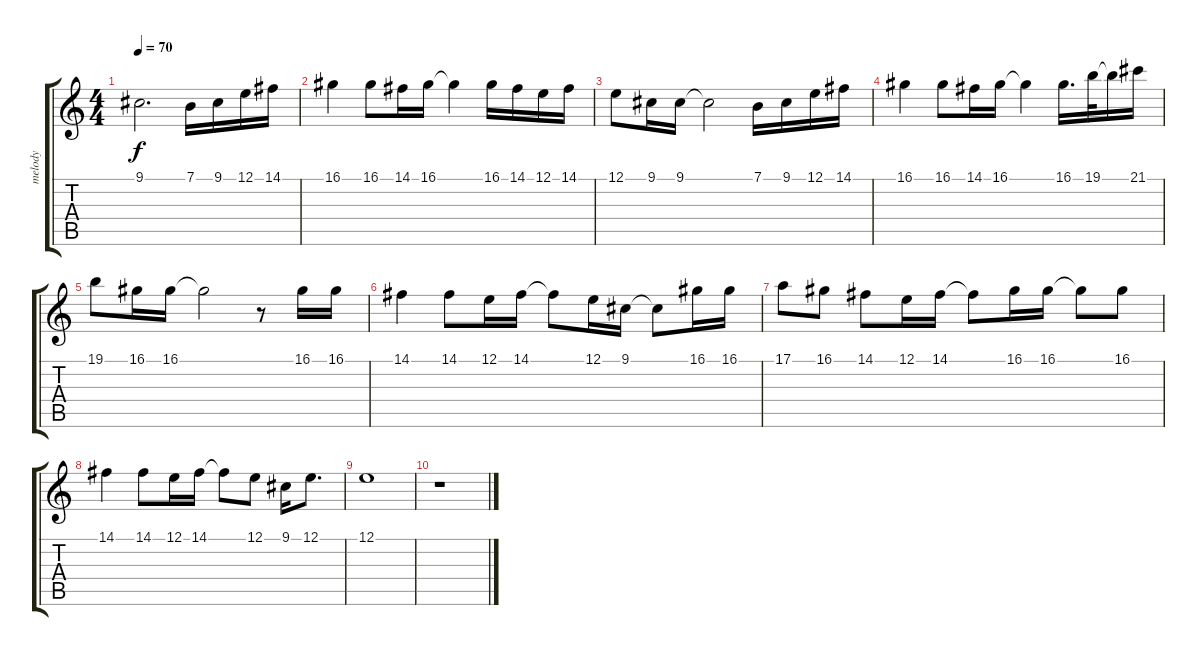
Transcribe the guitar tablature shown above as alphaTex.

\track ("melody" "melody") {instrument flute}
\staff {score tabs}
\tuning (E4 B3 G3 D3 A2 E2) {hide}
\ts (4 4)
\tempo 70
\clef g2
\ks c
9.1{t}.2{d dy f} 7.1.16 9.1.16 12.1.16 14.1.16 |
16.1.4 16.1.8 14.1.16 16.1.16 16.1{t}.4 16.1.16 14.1.16 12.1.16 14.1.16 |
12.1.8 9.1.16 9.1.16 9.1{t}.2 7.1.16 9.1.16 12.1.16 14.1.16 |
16.1.4 16.1.8 14.1.16 16.1.16 16.1{t}.4 16.1.16{d} 19.1.32 19.1{t}.16 21.1.16 |
19.1.8 16.1.16 16.1.16 16.1{t}.2 r.8 16.1.16 16.1.16 |
14.1.4 14.1.8 12.1.16 14.1.16 14.1{t}.8 12.1.16 9.1.16 9.1{t}.8 16.1.16 16.1.16 |
17.1.8 16.1.8 14.1.8 12.1.16 14.1.16 14.1{t}.8 16.1.16 16.1.16 16.1{t}.8 16.1.8 |
14.1.4 14.1.8 12.1.16 14.1.16 14.1{t}.8 12.1.8 9.1.16 12.1.8{d} |
12.1.1 |
r.1
